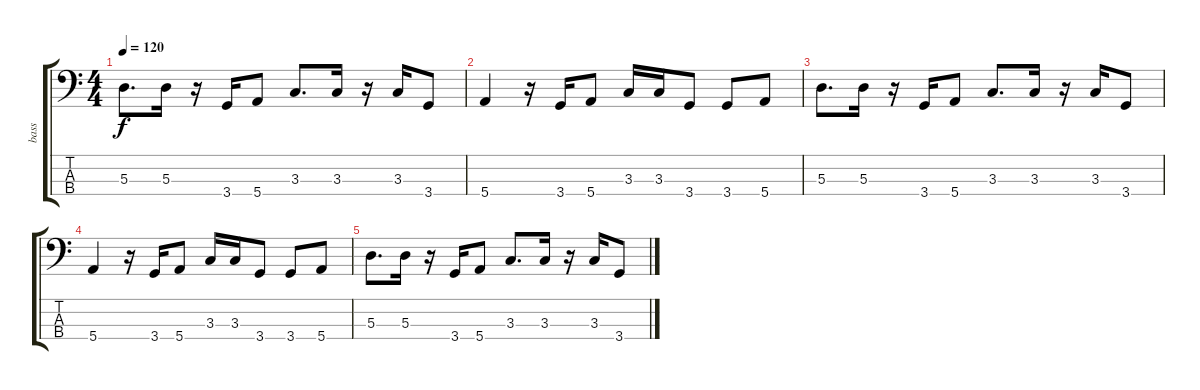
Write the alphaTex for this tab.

\track ("bass" "bass") {instrument electricbassfinger}
\staff {score tabs}
\tuning (G2 D2 A1 E1) {hide}
\ts (4 4)
\tempo 120
\clef f4
\ks c
5.3.8{d dy f} 5.3.16 r.16 3.4.16 5.4.8 3.3.8{d} 3.3.16 r.16 3.3.16 3.4.8 |
5.4.4 r.16 3.4.16 5.4.8 3.3.16 3.3.16 3.4.8 3.4.8 5.4.8 |
5.3.8{d} 5.3.16 r.16 3.4.16 5.4.8 3.3.8{d} 3.3.16 r.16 3.3.16 3.4.8 |
5.4.4 r.16 3.4.16 5.4.8 3.3.16 3.3.16 3.4.8 3.4.8 5.4.8 |
5.3.8{d} 5.3.16 r.16 3.4.16 5.4.8 3.3.8{d} 3.3.16 r.16 3.3.16 3.4.8
